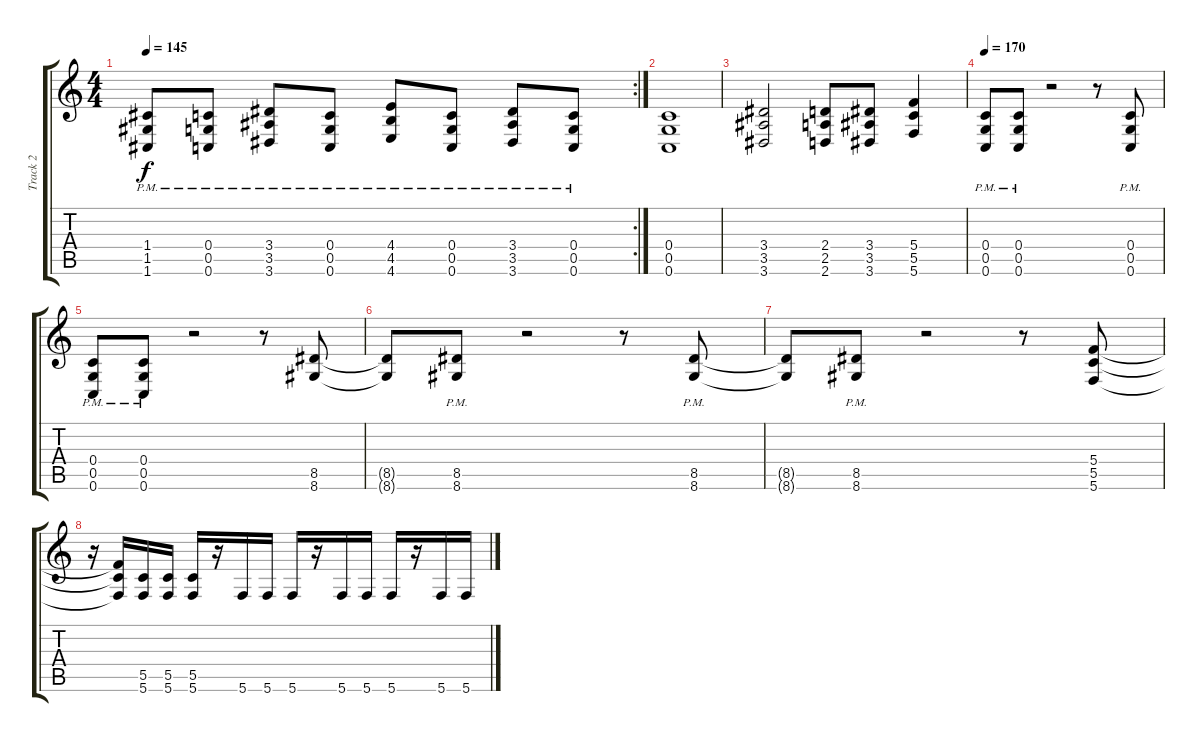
\track ("Track 2" "Track 2") {instrument distortionguitar}
\staff {score tabs}
\tuning (D4 A3 F3 C3 G2 C2) {hide}
\rc 2
\ts (4 4)
\tempo 145
\clef g2
\ks c
(1.4{pm} 1.5{pm} 1.6{pm}).8{dy f} (0.4{pm} 0.5{pm} 0.6{pm}).8 (3.4{pm} 3.5{pm} 3.6{pm}).8 (0.4{pm} 0.5{pm} 0.6{pm}).8 (4.4{pm} 4.5{pm} 4.6{pm}).8 (0.4{pm} 0.5{pm} 0.6{pm}).8 (3.4{pm} 3.5{pm} 3.6{pm}).8 (0.4{pm} 0.5{pm} 0.6{pm}).8 |
(0.4 0.5 0.6).1 |
(3.4 3.5 3.6).2 (2.4 2.5 2.6).8 (3.4 3.5 3.6).8 (5.4 5.5 5.6).4 |
\tempo 170
(0.4{pm} 0.5{pm} 0.6{pm}).8 (0.4{pm} 0.5{pm} 0.6{pm}).8 r.2 r.8 (0.4{pm} 0.5{pm} 0.6{pm}).8 |
(0.4{pm} 0.5{pm} 0.6{pm}).8 (0.4{pm} 0.5{pm} 0.6{pm}).8 r.2 r.8 (8.5 8.6).8 |
(8.5{t} 8.6{t}).8 (8.5{pm} 8.6{pm}).8 r.2 r.8 (8.5{pm} 8.6{pm}).8 |
(8.5{t} 8.6{t}).8 (8.5{pm} 8.6{pm}).8 r.2 r.8 (5.4 5.5 5.6).8 |
r.16 (5.4{t} 5.5{t} 5.6{t}).16 (5.5 5.6).16 (5.5 5.6).16 (5.5 5.6).16 r.16 5.6.16 5.6.16 5.6.16 r.16 5.6.16 5.6.16 5.6.16 r.16 5.6.16 5.6.16
